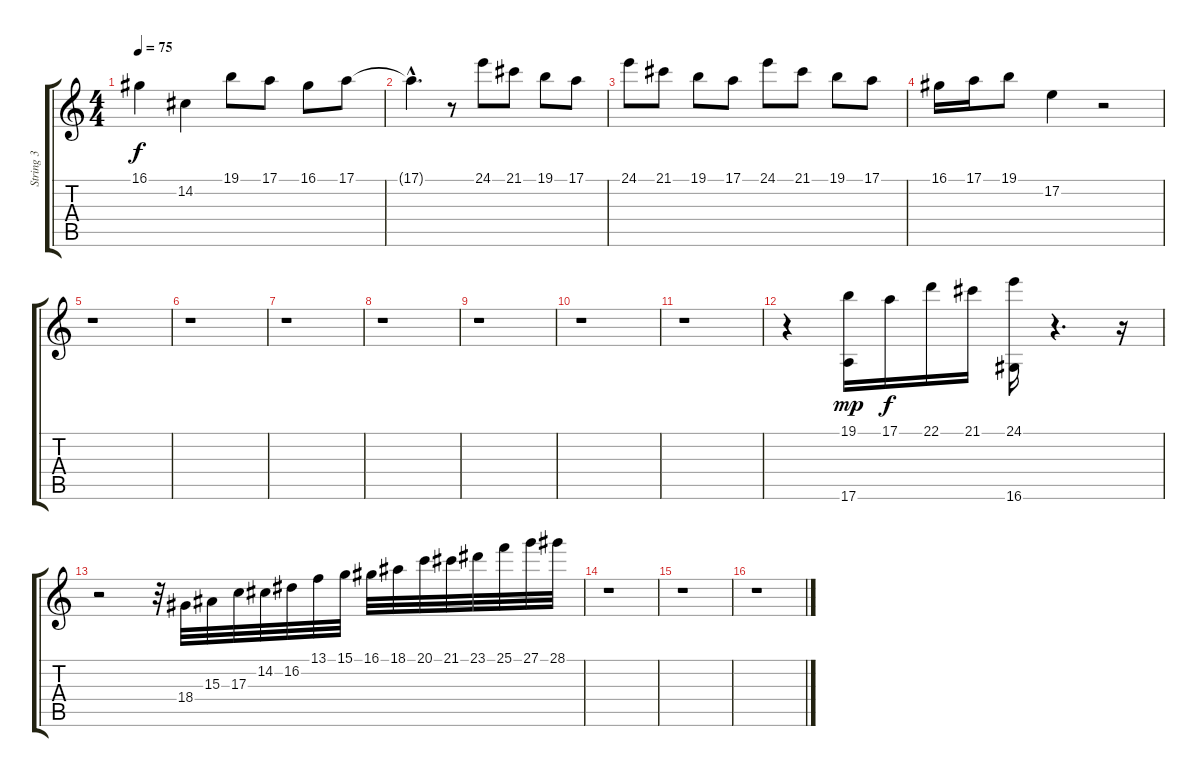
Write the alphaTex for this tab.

\track ("String 3" "String 3") {instrument stringensemble1}
\staff {score tabs}
\tuning (E4 B3 G3 D3 A2 E2) {hide}
\ts (4 4)
\tempo 75
\clef g2
\ks c
16.1.4{dy f} 14.2.4 19.1.8 17.1.8 16.1.8 17.1.8 |
17.1{hac t}.4{d} r.8 24.1.8 21.1.8 19.1.8 17.1.8 |
24.1.8 21.1.8 19.1.8 17.1.8 24.1.8 21.1.8 19.1.8 17.1.8 |
16.1.16 17.1.16 19.1.8 17.2.4 r.2 |
r.1 |
r.1 |
r.1 |
r.1 |
r.1 |
r.1 |
r.1 |
r.4 (19.1 17.6).16{dy mp} 17.1.16{dy f} 22.1.16 21.1.16 (24.1 16.6).16 r.4{d} r.16 |
r.2 r.32 18.4.32 15.3.32 17.3.32 14.2.32 16.2.32 13.1.32 15.1.32 16.1.32 18.1.32 20.1.32 21.1.32 23.1.32 25.1.32 27.1.32 28.1.32 |
r.1 |
r.1 |
r.1
